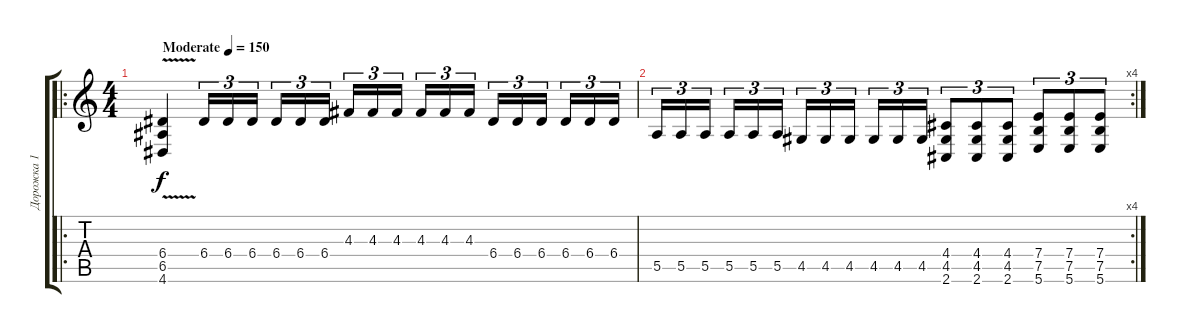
\track ("Дорожка 1" "Дорожка 1") {instrument distortionguitar}
\staff {score tabs}
\tuning (B3 Gb3 D3 A2 E2 B1) {hide}
\ro
\ts (4 4)
\tempo (150 "Moderate")
\clef g2
\ks c
(6.4 6.5 4.6{v}).4{dy f instrument distortionguitar} 6.4.16{tu (3 2)} 6.4.16{tu (3 2)} 6.4.16{tu (3 2) beam splitsecondary} 6.4.16{tu (3 2)} 6.4.16{tu (3 2)} 6.4.16{tu (3 2)} 4.3.16{tu (3 2)} 4.3.16{tu (3 2)} 4.3.16{tu (3 2) beam splitsecondary} 4.3.16{tu (3 2)} 4.3.16{tu (3 2)} 4.3.16{tu (3 2)} 6.4.16{tu (3 2)} 6.4.16{tu (3 2)} 6.4.16{tu (3 2) beam splitsecondary} 6.4.16{tu (3 2)} 6.4.16{tu (3 2)} 6.4.16{tu (3 2)} |
\rc 4
5.5.16{tu (3 2)} 5.5.16{tu (3 2)} 5.5.16{tu (3 2) beam splitsecondary} 5.5.16{tu (3 2)} 5.5.16{tu (3 2)} 5.5.16{tu (3 2)} 4.5.16{tu (3 2)} 4.5.16{tu (3 2)} 4.5.16{tu (3 2) beam splitsecondary} 4.5.16{tu (3 2)} 4.5.16{tu (3 2)} 4.5.16{tu (3 2)} (4.4 4.5 2.6).8{tu (3 2)} (4.4 4.5 2.6).8{tu (3 2)} (4.4 4.5 2.6).8{tu (3 2)} (7.4 7.5 5.6).8{tu (3 2)} (7.4 7.5 5.6).8{tu (3 2)} (7.4 7.5 5.6).8{tu (3 2)}
